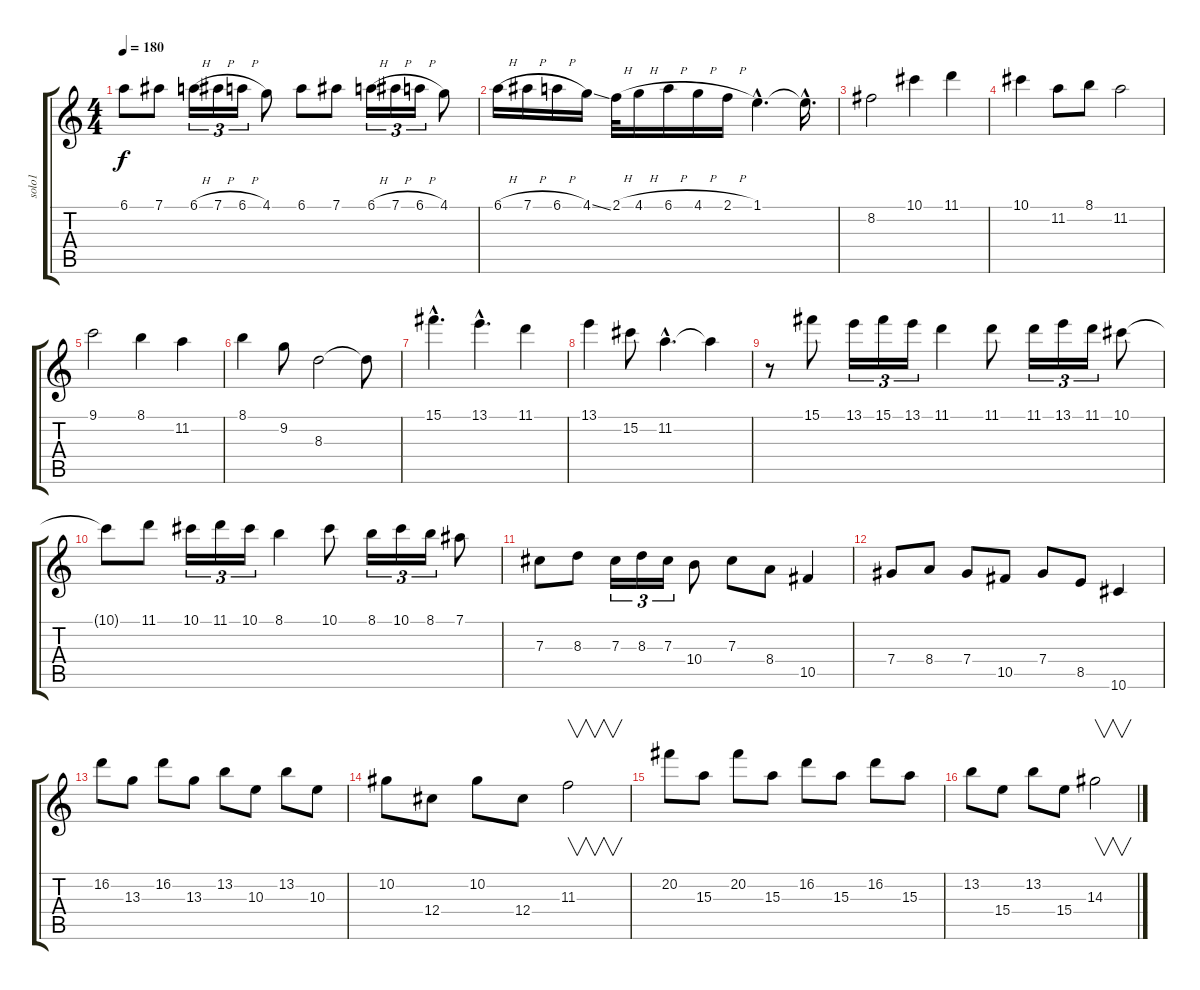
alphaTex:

\track ("solo1" "solo1") {instrument distortionguitar}
\staff {score tabs}
\tuning (Eb4 Bb3 Gb3 Db3 Ab2 Eb2) {hide}
\ts (4 4)
\tempo 180
\clef g2
\ks c
6.1.8{dy f} 7.1.8 6.1{h}.16{tu (3 2)} 7.1{h}.16{tu (3 2)} 6.1{h}.16{tu (3 2)} 4.1.8 6.1.8 7.1.8 6.1{h}.16{tu (3 2)} 7.1{h}.16{tu (3 2)} 6.1{h}.16{tu (3 2)} 4.1.8 |
6.1{h}.16 7.1{h}.16 6.1{h}.16 4.1{ss}.16 2.1{h}.32 4.1{h}.16 6.1{h}.16 4.1{h}.16 2.1{h}.16 1.1{hac}.4{d} 1.1{hac t}.16{d} |
8.2.2 10.1.4 11.1.4 |
10.1.4 11.2.8 8.1.8 11.2.2 |
9.1.2 8.1.4 11.2.4 |
8.1.4 9.2.8 8.3.2 8.3{t}.8 |
15.1{hac}.4{d} 13.1{hac}.4{d} 11.1.4 |
13.1.4 15.2.8 11.2{hac}.4{d} 11.2{t}.4 |
r.8 15.1.8 13.1.16{tu (3 2)} 15.1.16{tu (3 2)} 13.1.16{tu (3 2)} 11.1.4 11.1.8 11.1.16{tu (3 2)} 13.1.16{tu (3 2)} 11.1.16{tu (3 2)} 10.1.8 |
10.1{t}.8 11.1.8 10.1.16{tu (3 2)} 11.1.16{tu (3 2)} 10.1.16{tu (3 2)} 8.1.4 10.1.8 8.1.16{tu (3 2)} 10.1.16{tu (3 2)} 8.1.16{tu (3 2)} 7.1.8 |
7.3.8 8.3.8 7.3.16{tu (3 2)} 8.3.16{tu (3 2)} 7.3.16{tu (3 2)} 10.4.8 7.3.8 8.4.8 10.5.4 |
7.4.8 8.4.8 7.4.8 10.5.8 7.4.8 8.5.8 10.6.4 |
16.2.8 13.3.8 16.2.8 13.3.8 13.2.8 10.3.8 13.2.8 10.3.8 |
10.2.8 12.4.8 10.2.8 12.4.8 11.3.2{v} |
20.2.8 15.3.8 20.2.8 15.3.8 16.2.8 15.3.8 16.2.8 15.3.8 |
13.2.8 15.4.8 13.2.8 15.4.8 14.3.2{v}
